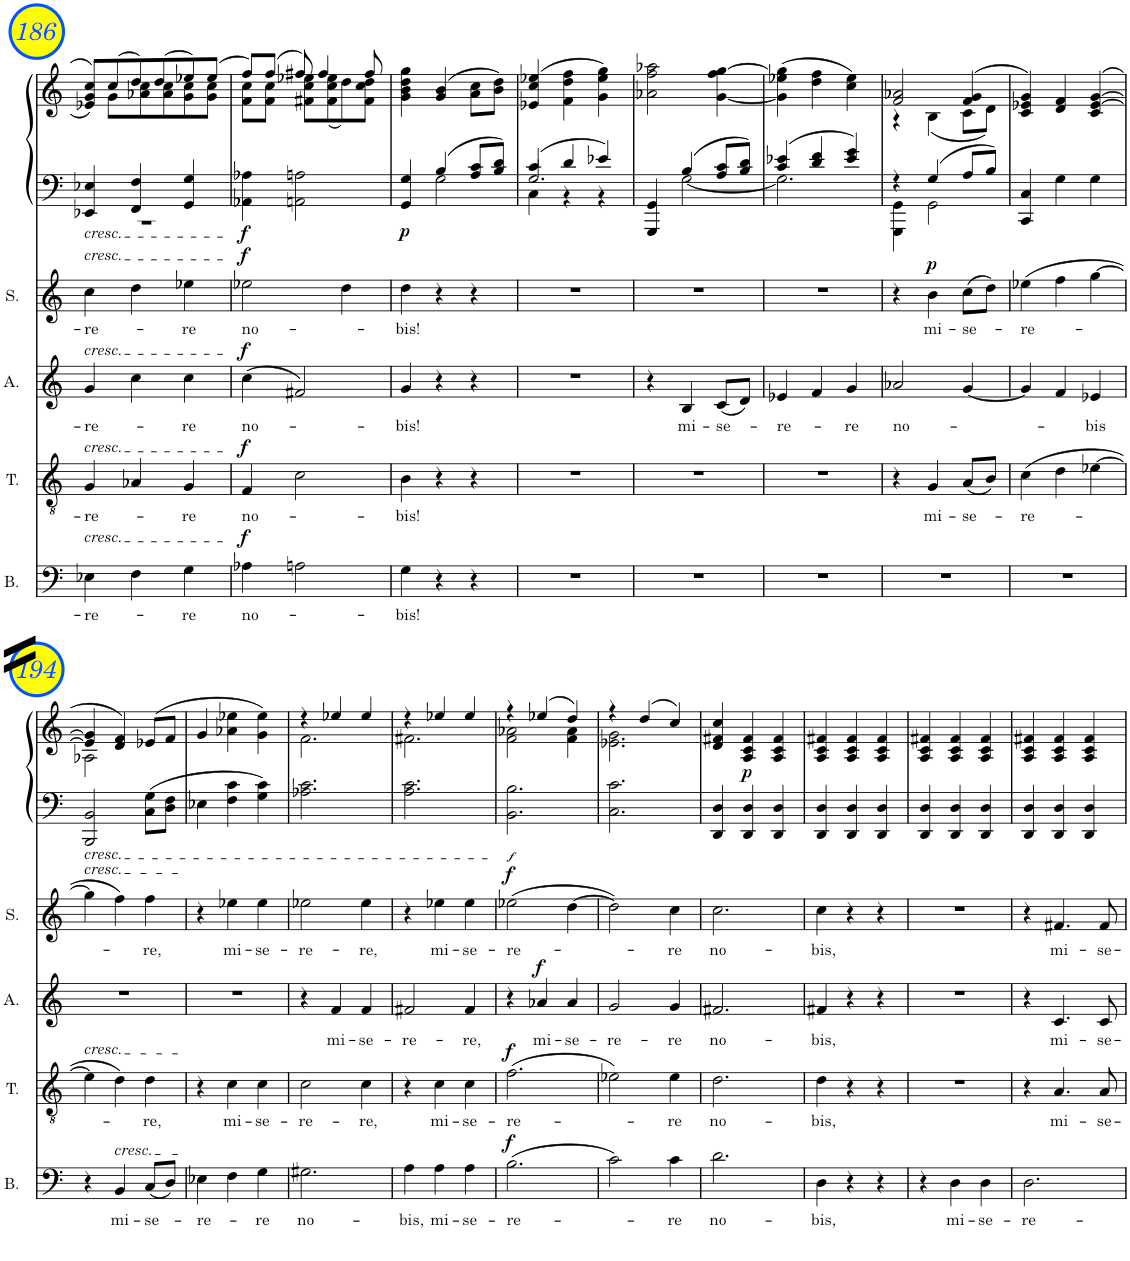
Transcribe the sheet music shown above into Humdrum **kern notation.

**kern	**text	**dynam	**kern	**text	**dynam	**kern	**text	**dynam	**kern	**text	**dynam	**kern	**kern	**dynam
*part5	*part5	*part5	*part4	*part4	*part4	*part3	*part3	*part3	*part2	*part2	*part2	*part1	*part1	*part1
*staff6	*staff6	*staff6	*staff5	*staff5	*staff5	*staff4	*staff4	*staff4	*staff3	*staff3	*staff3	*staff2	*staff1	*staff1/2
*I"Bass	*	*	*I"Tenor	*	*	*I"Alto	*	*	*I"Soprano	*	*	*I"Piano	*	*
*I'B.	*	*	*I'T.	*	*	*I'A.	*	*	*I'S.	*	*	*I'Pno	*	*
!!LO:PB:g=z
*clefF4	*	*	*clefGv2	*	*	*clefG2	*	*	*clefG2	*	*	*clefF4	*clefG2	*
*k[]	*	*	*k[]	*	*	*k[]	*	*	*k[]	*	*	*k[]	*k[]	*
*M3/4	*	*	*M3/4	*	*	*M3/4	*	*	*M3/4	*	*	*M3/4	*M3/4	*
=186	=186	=186	=186	=186	=186	=186	=186	=186	=186	=186	=186	=186	=186	=186
!	!	!	!	!	!	!	!	!	!	!	!	!LO:TX:b:i:t=cresc.	!	!
!	!	!	!	!	!	!	!	!	!LO:TX:a:i:t=cresc.	!	!	!	!	!
!	!	!	!	!	!	!LO:TX:a:i:t=cresc.	!	!	!	!	!	!	!	!
!	!	!	!LO:TX:a:i:t=cresc.	!	!	!	!	!	!	!	!	!	!	!
!LO:TX:a:i:t=cresc.	!	!	!	!	!	!	!	!	!	!	!	!	!	!
!	!LO:LY:b	!	!	!LO:LY:b	!	!	!LO:LY:b	!	!	!LO:LY:b	!	!	!	!
*	*	*	*	*	*	*	*	*	*	*	*	*^	*^	*
4E-X\	-re-	.	4G/	-re-	.	4g/	-re-	.	4cc\	-re-	.	4EE-X/ 4E-X/	2.r	8e-X/ 8g/ 8cc/L	8ryy	.
.	.	.	.	.	.	.	.	.	.	.	.	.	.	(8cc/	8g\L	.
4F\	.	.	4A-X/	.	.	4cc\	.	.	4dd\	.	.	4FF/ 4F/	.	8dd/)	8a-X\ 8cc\	.
.	.	.	.	.	.	.	.	.	.	.	.	.	.	(8dd/	8a-\ 8cc\	.
!	!LO:LY:b	!	!	!LO:LY:b	!	!	!LO:LY:b	!	!	!LO:LY:b	!	!	!	!	!	!
4G\	-re	.	4G/	-re	.	4cc\	-re	.	4ee-X\	-re	.	4GG/ 4G/	.	8ee-X/)	8g\ 8cc\	.
.	.	.	.	.	.	.	.	.	.	.	.	.	.	(8ee-/J	8g\ 8cc\J	.
*	*	*	*	*	*	*	*	*	*	*	*	*v	*v	*	*	*
=187	=187	=187	=187	=187	=187	=187	=187	=187	=187	=187	=187	=187	=187	=187	=187
!	!LO:LY:b	!LO:DY:a	!	!LO:LY:b	!LO:DY:a	!	!LO:LY:b	!LO:DY:a	!	!LO:LY:b	!LO:DY:a	!	!	!	!LO:DY:b=2
4A-X\	no-	f	4F/	no-	f	(4cc\	no-	f	2ee-X\	no-	f	4AA-X\ 4A-X\	8ff/L)	8f\ 8cc\L	f
.	.	.	.	.	.	.	.	.	.	.	.	.	(8ff/J	8f\ 8cc\J	.
2An\	.	.	2c\	.	.	2f#X/)	.	.	.	.	.	2AAn\ 2An\	8ff#X/)	8f#X\ 8cc\ 8ee-X\L	.
.	.	.	.	.	.	.	.	.	.	.	.	.	4ff#/	(8f#\ 8cc\ 8ee-\	.
.	.	.	.	.	.	.	.	.	4dd\	.	.	.	.	8dd\)	.
.	.	.	.	.	.	.	.	.	.	.	.	.	8ff#/	8f#\ 8cc\ 8dd\J	.
=188	=188	=188	=188	=188	=188	=188	=188	=188	=188	=188	=188	=188	=188	=188	=188
!	!LO:LY:b	!	!	!LO:LY:b	!	!	!LO:LY:b	!	!	!LO:LY:b	!	!	!	!	!LO:DY:b=2
*	*	*	*	*	*	*	*	*	*	*	*	*^	*v	*v	*
4G\	-bis!	.	4B\	-bis!	.	4g/	-bis!	.	4dd\	-bis!	.	4GG/ 4G/	4ryy	4g\ 4b\ 4dd\ 4gg\	p
4r	.	.	4r	.	.	4r	.	.	4r	.	.	4B/	2G\	(4g/ 4b/	.
4r	.	.	4r	.	.	4r	.	.	4r	.	.	8A/ 8c/L	.	8a\ 8cc\L	.
.	.	.	.	.	.	.	.	.	.	.	.	8B/ 8d/J	.	8b\ 8dd\J)	.
=189	=189	=189	=189	=189	=189	=189	=189	=189	=189	=189	=189	=189	=189	=189	=189
*	*	*	*	*	*	*	*	*	*	*	*	*	*^	*	*
2.r	.	.	2.r	.	.	2.r	.	.	2.r	.	.	4c/	2.G/	4C\	(4e-X/ 4cc/ 4ee-X/	.
.	.	.	.	.	.	.	.	.	.	.	.	4d/	.	4r	4f\ 4dd\ 4ff\	.
.	.	.	.	.	.	.	.	.	.	.	.	4e-X/	.	4r	4g\ 4ee-\ 4gg\)	.
*	*	*	*	*	*	*	*	*	*	*	*	*	*v	*v	*	*
=190	=190	=190	=190	=190	=190	=190	=190	=190	=190	=190	=190	=190	=190	=190	=190
2.r	.	.	2.r	.	.	4r	.	.	2.r	.	.	4GGG/ 4GG/	4ryy	2a-X\ 2ff\ 2aa-X\	.
!	!	!	!	!	!	!	!LO:LY:b	!	!	!	!	!	!	!	!
.	.	.	.	.	.	4B/	mi-	.	.	.	.	4B/	[2G\	.	.
!	!	!	!	!	!	!	!LO:LY:b	!	!	!	!	!	!	!	!
.	.	.	.	.	.	(8c/L	-se-	.	.	.	.	8A/ 8c/L	.	[4g\ 4ff\ [4gg\	.
.	.	.	.	.	.	8d/J)	.	.	.	.	.	8B/ 8d/J	.	.	.
=191	=191	=191	=191	=191	=191	=191	=191	=191	=191	=191	=191	=191	=191	=191	=191
!	!	!	!	!	!	!	!LO:LY:b	!	!	!	!	!	!	!	!
2.r	.	.	2.r	.	.	4e-X/	-re-	.	2.r	.	.	4c/ 4e-X/	2.G\]	(4g\] 4ee-X\ 4gg\]	.
.	.	.	.	.	.	4f/	.	.	.	.	.	4d/ 4f/	.	4dd\ 4ff\	.
!	!	!	!	!	!	!	!LO:LY:b	!	!	!	!	!	!	!	!
.	.	.	.	.	.	4g/	-re	.	.	.	.	4e-/ 4g/	.	4cc\ 4ee-\)	.
=192	=192	=192	=192	=192	=192	=192	=192	=192	=192	=192	=192	=192	=192	=192	=192
!	!	!	!	!	!	!	!LO:LY:b	!	!	!	!	!	!	!	!
*	*	*	*	*	*	*	*	*	*	*	*	*	*	*^	*
2.r	.	.	4r	.	.	2a-X/	no-	.	4r	.	.	4r	4GGG\ 4GG\	2f/ 2a-X/	4r	.
!	!	!	!	!LO:LY:b	!	!	!	!	!	!LO:LY:b	!LO:DY:a	!	!	!	!	!
.	.	.	4G/	mi-	.	.	.	.	4b\	mi-	p	4G/	2GG\	.	(4B\	.
!	!	!	!	!LO:LY:b	!	!	!	!	!	!LO:LY:b	!	!	!	!	!	!
.	.	.	(8A/L	-se-	.	[4g/	.	.	(8cc\L	-se-	.	8A/L	.	(4f/ 4g/	8c\L	.
.	.	.	8B/J)	.	.	.	.	.	8dd\J)	.	.	8B/J	.	.	8d\J)	.
*	*	*	*	*	*	*	*	*	*	*	*	*v	*v	*	*	*
=193	=193	=193	=193	=193	=193	=193	=193	=193	=193	=193	=193	=193	=193	=193	=193
!	!	!	!	!LO:LY:b	!	!	!	!	!	!LO:LY:b	!	!	!	!	!
*	*	*	*	*	*	*	*	*	*	*	*	*	*v	*v	*
2.r	.	.	(4c\	-re-	.	4g/]	.	.	(4ee-X\	-re-	.	4CC/ 4C/	4c/ 4e-X/ 4g/)	.
.	.	.	4d\	.	.	4f/	.	.	4ff\	.	.	4G\	4d/ 4f/	.
!	!	!	!	!	!	!	!LO:LY:b	!	!	!	!	!	!	!
.	.	.	[4e-X\	.	.	4e-X/	-bis	.	[4gg\	.	.	4G\	(>4c/ [4e-/ [4g/	.
!!LO:LB:g=z
=194	=194	=194	=194	=194	=194	=194	=194	=194	=194	=194	=194	=194	=194	=194
*	*	*	*	*	*	*	*	*	*	*	*	*	*^	*
!	!	!	!	!	!	!	!	!	!	!	!	!LO:TX:b:i:t=cresc.	!	!	!
!	!	!	!	!	!	!	!	!	!LO:TX:a:i:t=cresc.	!	!	!	!	!	!
!	!	!	!LO:TX:a:i:t=cresc.	!	!	!	!	!	!	!	!	!	!	!	!
4r	.	.	4e-\]	.	.	2.r	.	.	4gg\]	.	.	2BBB/ 2BB/	4e-/] 4g/]	2A-X\	.
!LO:TX:a:i:t=cresc.	!	!	!	!	!	!	!	!	!	!	!	!	!	!	!
!	!LO:LY:b	!	!	!	!	!	!	!	!	!	!	!	!	!	!
4BB/	mi-	.	4d\)	.	.	.	.	.	4ff\)	.	.	.	4d/ 4f/)	.	.
!	!LO:LY:b	!	!	!LO:LY:b	!	!	!	!	!	!LO:LY:b	!	!	!	!	!
(8C/L	-se-	.	4d\	-re,	.	.	.	.	4ff\	-re,	.	8C\ 8G\L	(8e-X/L	4ryy	.
8D/J)	.	.	.	.	.	.	.	.	.	.	.	8D\ 8F\J	8f/J	.	.
*	*	*	*	*	*	*	*	*	*	*	*	*	*v	*v	*
=195	=195	=195	=195	=195	=195	=195	=195	=195	=195	=195	=195	=195	=195	=195
!	!LO:LY:b	!	!	!	!	!	!	!	!	!	!	!	!	!
4E-X\	-re-	.	4r	.	.	2.r	.	.	4r	.	.	4E-X\	4g/	.
!	!	!	!	!LO:LY:b	!	!	!	!	!	!LO:LY:b	!	!	!	!
4F\	.	.	4c\	mi-	.	.	.	.	4ee-X\	mi-	.	4F\ 4c\	4a-X\ 4ee-X\	.
!	!LO:LY:b	!	!	!LO:LY:b	!	!	!	!	!	!LO:LY:b	!	!	!	!
4G\	-re	.	4c\	-se-	.	.	.	.	4ee-\	-se-	.	4G\ 4c\	4g\ 4ee-\)	.
=196	=196	=196	=196	=196	=196	=196	=196	=196	=196	=196	=196	=196	=196	=196
!	!LO:LY:b	!	!	!LO:LY:b	!	!	!	!	!	!LO:LY:b	!	!	!	!
*	*	*	*	*	*	*	*	*	*	*	*	*	*^	*
2.G#X\	no-	.	2c\	-re-	.	4r	.	.	2ee-X\	-re-	.	2.A-X\ 2.c\	4r	2.f\	.
!	!	!	!	!	!	!	!LO:LY:b	!	!	!	!	!	!	!	!
.	.	.	.	.	.	4f/	mi-	.	.	.	.	.	4ee-X/	.	.
!	!	!	!	!LO:LY:b	!	!	!LO:LY:b	!	!	!LO:LY:b	!	!	!	!	!
.	.	.	4c\	-re,	.	4f/	-se-	.	4ee-\	-re,	.	.	4ee-/	.	.
=197	=197	=197	=197	=197	=197	=197	=197	=197	=197	=197	=197	=197	=197	=197	=197
!	!LO:LY:b	!	!	!	!	!	!LO:LY:b	!	!	!	!	!	!	!	!
4A\	-bis,	.	4r	.	.	2f#X/	-re-	.	4r	.	.	2.A\ 2.c\	4r	2.f#X\	.
!	!LO:LY:b	!	!	!LO:LY:b	!	!	!	!	!	!LO:LY:b	!	!	!	!	!
4A\	mi-	.	4c\	mi-	.	.	.	.	4ee-X\	mi-	.	.	4ee-X/	.	.
!	!LO:LY:b	!	!	!LO:LY:b	!	!	!LO:LY:b	!	!	!LO:LY:b	!	!	!	!	!
4A\	-se-	.	4c\	-se-	.	4f#/	-re,	.	4ee-\	-se-	.	.	4ee-/	.	.
=198	=198	=198	=198	=198	=198	=198	=198	=198	=198	=198	=198	=198	=198	=198	=198
!	!LO:LY:b	!LO:DY:a	!	!LO:LY:b	!LO:DY:a	!	!	!	!	!LO:LY:b	!LO:DY:a	!	!	!	!LO:DY:b=2
(2.B\	-re-	f	(2.f\	-re-	f	4r	.	.	(2ee-X\	-re-	f	2.BB\ 2.B\	4r	2f\ 2a-X\	f
!	!	!	!	!	!	!	!LO:LY:b	!LO:DY:a	!	!	!	!	!	!	!
.	.	.	.	.	.	4a-X/	mi-	f	.	.	.	.	(4ee-X/	.	.
!	!	!	!	!	!	!	!LO:LY:b	!	!	!	!	!	!	!	!
.	.	.	.	.	.	4a-/	-se-	.	[4dd\	.	.	.	4dd/)	4f\ 4a-\	.
=199	=199	=199	=199	=199	=199	=199	=199	=199	=199	=199	=199	=199	=199	=199	=199
!	!	!	!	!	!	!	!LO:LY:b	!	!	!	!	!	!	!	!
2c\)	.	.	2e-X\)	.	.	2g/	-re-	.	2dd\])	.	.	2.C\ 2.c\	4r	2.e-X\ 2.g\	.
.	.	.	.	.	.	.	.	.	.	.	.	.	(4dd/	.	.
!	!LO:LY:b	!	!	!LO:LY:b	!	!	!LO:LY:b	!	!	!LO:LY:b	!	!	!	!	!
4c\	-re	.	4e-\	-re	.	4g/	-re	.	4cc\	-re	.	.	4cc/)	.	.
*	*	*	*	*	*	*	*	*	*	*	*	*	*v	*v	*
=200	=200	=200	=200	=200	=200	=200	=200	=200	=200	=200	=200	=200	=200	=200
!	!LO:LY:b	!	!	!LO:LY:b	!	!	!LO:LY:b	!	!	!LO:LY:b	!	!	!	!
2.d\	no-	.	2.d\	no-	.	2.f#X/	no-	.	2.cc\	no-	.	4DD/ 4D/	4d/ 4f#X/ 4cc/	.
!	!	!	!	!	!	!	!	!	!	!	!	!	!	!LO:DY:b
.	.	.	.	.	.	.	.	.	.	.	.	4DD/ 4D/	4A/ 4c/ 4f#/	p
.	.	.	.	.	.	.	.	.	.	.	.	4DD/ 4D/	4A/ 4c/ 4f#/	.
=201	=201	=201	=201	=201	=201	=201	=201	=201	=201	=201	=201	=201	=201	=201
!	!LO:LY:b	!	!	!LO:LY:b	!	!	!LO:LY:b	!	!	!LO:LY:b	!	!	!	!
4D\	-bis,	.	4d\	-bis,	.	4f#X/	-bis,	.	4cc\	-bis,	.	4DD/ 4D/	4A/ 4c/ 4f#X/	.
4r	.	.	4r	.	.	4r	.	.	4r	.	.	4DD/ 4D/	4A/ 4c/ 4f#/	.
4r	.	.	4r	.	.	4r	.	.	4r	.	.	4DD/ 4D/	4A/ 4c/ 4f#/	.
=202	=202	=202	=202	=202	=202	=202	=202	=202	=202	=202	=202	=202	=202	=202
4r	.	.	2.r	.	.	2.r	.	.	2.r	.	.	4DD/ 4D/	4A/ 4c/ 4f#X/	.
!	!LO:LY:b	!	!	!	!	!	!	!	!	!	!	!	!	!
4D\	mi-	.	.	.	.	.	.	.	.	.	.	4DD/ 4D/	4A/ 4c/ 4f#/	.
!	!LO:LY:b	!	!	!	!	!	!	!	!	!	!	!	!	!
4D\	-se-	.	.	.	.	.	.	.	.	.	.	4DD/ 4D/	4A/ 4c/ 4f#/	.
=203	=203	=203	=203	=203	=203	=203	=203	=203	=203	=203	=203	=203	=203	=203
!	!LO:LY:b	!	!	!	!	!	!	!	!	!	!	!	!	!
2.D\	-re-	.	4r	.	.	4r	.	.	4r	.	.	4DD/ 4D/	4A/ 4c/ 4f#X/	.
!	!	!	!	!LO:LY:b	!	!	!LO:LY:b	!	!	!LO:LY:b	!	!	!	!
.	.	.	4.A/	mi-	.	4.c/	mi-	.	4.f#X/	mi-	.	4DD/ 4D/	4A/ 4c/ 4f#/	.
.	.	.	.	.	.	.	.	.	.	.	.	4DD/ 4D/	4A/ 4c/ 4f#/	.
!	!	!	!	!LO:LY:b	!	!	!LO:LY:b	!	!	!LO:LY:b	!	!	!	!
.	.	.	8A/	-se-	.	8c/	-se-	.	8f#/	-se-	.	.	.	.
=	=	=	=	=	=	=	=	=	=	=	=	=	=	=
*-	*-	*-	*-	*-	*-	*-	*-	*-	*-	*-	*-	*-	*-	*-
